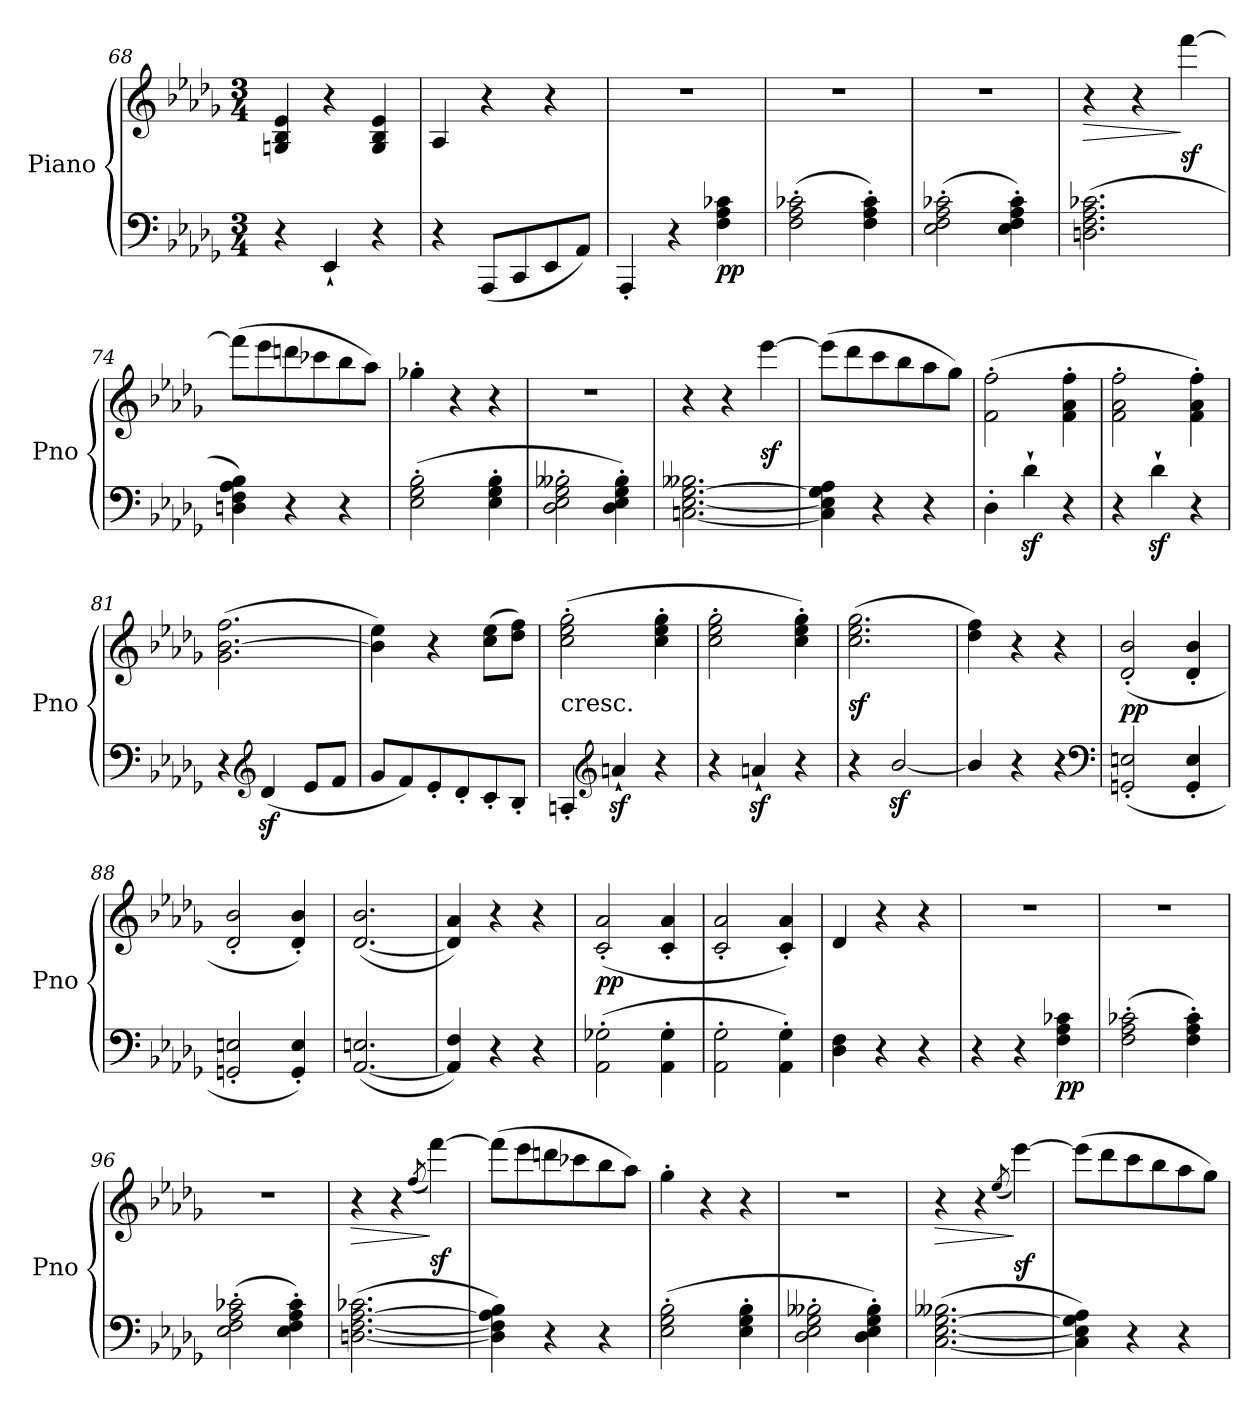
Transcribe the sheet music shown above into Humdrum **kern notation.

**kern	**kern	**dynam
*part1	*part1	*part1
*staff2	*staff1	*staff1/2
*I"Piano	*	*
*I'Pno	*	*
*clefF4	*clefG2	*
*k[b-e-a-d-g-]	*k[b-e-a-d-g-]	*
*M3/4	*M3/4	*
=68	=68	=68
4r	4Gn 4B- 4e-	.
4EE-`	4r	.
4r	4G 4B- 4e-	.
=69	=69	=69
4r	4A-	.
(8AAA-L	4r	.
8CC	.	.
8EE-	4r	.
8AA-J)	.	.
=70	=70	=70
4AAA-'	2.r	.
4r	.	.
!	!	!LO:DY:b=2
4F 4A- 4c-X	.	pp
=71	=71	=71
(2F' 2A-' 2c-X'	2.r	.
4F' 4A-' 4c-')	.	.
=72	=72	=72
(2E-' 2F' 2A-' 2c-X'	2.r	.
4E-' 4F' 4A-' 4c-')	.	.
=73	=73	=73
!	!	!LO:HP:b
(2.Dn 2.F 2.A- 2.c-X	4r	>
.	4r	.
.	[4fff	] sf
=74	=74	=74
4Dn 4F 4A- 4B-)	(8fffL]	.
.	8eee-	.
4r	8dddn	.
.	8ccc-X	.
4r	8bb-	.
.	8aa-J)	.
=75	=75	=75
(2E-' 2G-' 2B-'	4gg-X'	.
.	4r	.
4E-' 4G-' 4B-'	4r	.
=76	=76	=76
2D-' 2E-' 2G-' 2B--X'	2.r	.
4D-' 4E-' 4G-' 4B--')	.	.
=77	=77	=77
[2.Cn [2.E- [2.G- 2.B--X	4r	.
.	4r	.
.	[4eee-	sf
=78	=78	=78
4C] 4E-] 4G-] 4A-	(8eee-L]	.
.	8ddd-	.
4r	8ccc	.
.	8bb-	.
4r	8aa-	.
.	8gg-J)	.
=79	=79	=79
4D-'	(2f' 2ff'	.
4d-z`	.	.
4r	4f' 4a-' 4ff'	.
=80	=80	=80
4r	2f' 2a-' 2ff'	.
4d-z`	.	.
4r	4f' 4a-' 4ff')	.
=81	=81	=81
4r	(2.g- [2.b- 2.ff	.
*clefG2	*	*
(4d-z	.	.
8e-L	.	.
8fJ	.	.
=82	=82	=82
8g-L	4b-] 4ee-)	.
8f)	.	.
8e-'	4r	.
8d-'	.	.
8c'	(8cc 8ee-L	.
8B-'J	8dd- 8ffJ)	.
=83	=83	=83
!	!LO:TX:c:t=cresc.	!
4An'	(2cc' 2ee-' 2gg-'	.
*clefG2	*	*
4anz`	.	.
4r	4cc' 4ee-' 4gg-'	.
=84	=84	=84
4r	2cc' 2ee-' 2gg-'	.
4anz`	.	.
4r	4cc' 4ee-' 4gg-')	.
=85	=85	=85
4r	(2.cc 2.ee- 2.gg-	sf
[2b-z/	.	.
=86	=86	=86
4b-/]	4dd- 4ff)	.
4r	4r	.
4r	4r	.
*clefF4	*	*
=87	=87	=87
(2GGn' 2En'	(2d-' 2b-'	pp
4GG' 4E'	4d-' 4b-'	.
=88	=88	=88
2GGn' 2En'	2d-' 2b-'	.
4GG' 4E')	4d-' 4b-')	.
=89	=89	=89
(>[2.AA- 2.En	(>[2.d- 2.b-	.
=90	=90	=90
4AA-] 4F)	4d-] 4a-)	.
4r	4r	.
4r	4r	.
=91	=91	=91
(2AA-' 2G-X'	(2c' 2a-'	pp
4AA-' 4G-'	4c' 4a-'	.
=92	=92	=92
2AA-' 2G-'	2c' 2a-'	.
4AA-' 4G-')	4c' 4a-')	.
=93	=93	=93
4D- 4F	4d-	.
4r	4r	.
4r	4r	.
=94	=94	=94
4r	2.r	.
4r	.	.
!	!	!LO:DY:b=2
4F 4A- 4c-X	.	pp
=95	=95	=95
(2F' 2A-' 2c-X'	2.r	.
4F' 4A-' 4c-')	.	.
=96	=96	=96
(2E-' 2F' 2A-' 2c-X'	2.r	.
4E-' 4F' 4A-' 4c-')	.	.
=97	=97	=97
!	!	!LO:HP:b
([2.Dn [2.F [2.A- 2.c-X	4r	>
.	4r	.
.	(<8qff	.
.	[4fff)	] sf
=98	=98	=98
4D] 4F] 4A-] 4B-)	(8fffL]	.
.	8eee-	.
4r	8dddn	.
.	8ccc-X	.
4r	8bb-	.
.	8aa-J)	.
=99	=99	=99
(2E-' 2G-' 2B-'	4gg-'	.
.	4r	.
4E-' 4G-' 4B-'	4r	.
=100	=100	=100
2D-' 2E-' 2G-' 2B--X'	2.r	.
4D-' 4E-' 4G-' 4B--')	.	.
=101	=101	=101
!	!	!LO:HP:b
([2.C [2.E- [2.G- 2.B--X	4r	>
.	4r	.
.	(<8qee-	.
.	[4eee-)	] sf
=102	=102	=102
4C] 4E-] 4G-] 4A-)	(8eee-L]	.
.	8ddd-	.
4r	8ccc	.
.	8bb-	.
4r	8aa-	.
.	8gg-J)	.
=	=	=
*-	*-	*-
